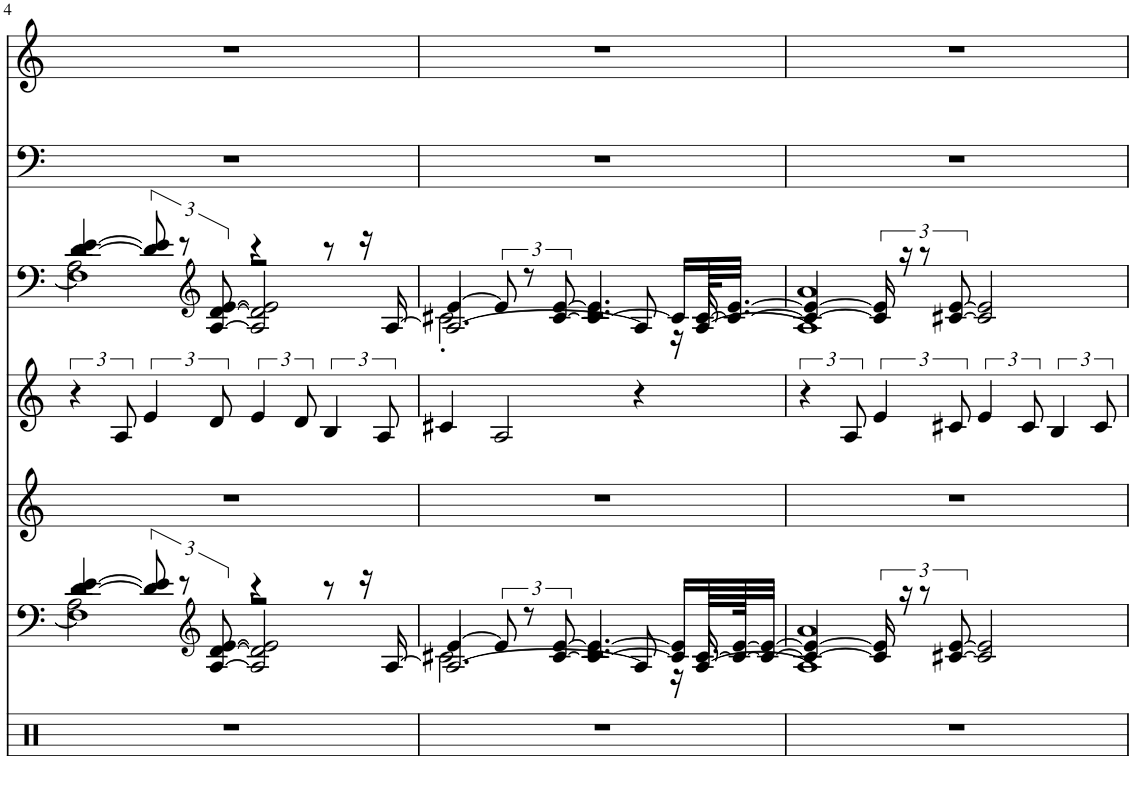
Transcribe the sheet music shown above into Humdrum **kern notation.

**kern	**kern	**kern	**kern	**kern	**kern	**kern
*part7	*part6	*part5	*part4	*part3	*part2	*part1
*staff7	*staff6	*staff5	*staff4	*staff3	*staff2	*staff1
*I"Percussion	*I"Nylon Gtr.	*I"Perc. Organ	*I"Tenor Sax	*I"Steel Gtr.	*I"Fingered Bass	*I"Bright Piano, aud_mb1175
*	*	*	*I'T Sax	*	*	*I'Pno
!!LO:PB:g=z
*clefX	*clefF4	*clefG2	*clefG2	*clefF4	*clefF4	*clefG2
*	*	*	*Trd8c14	*	*	*
*k[]	*k[]	*k[]	*k[]	*k[]	*k[]	*k[]
*M4/4	*M4/4	*M4/4	*M4/4	*M4/4	*M4/4	*M4/4
=4	=4	=4	=4	=4	=4	=4
*	*^	*	*	*^	*	*
*	*	*^	*	*	*	*^	*	*
*	*	*	*^	*	*	*	*	*^	*	*
1r	[4d/ [4e/	2A\	2r	1F#]	1r	6r	[4d/ [4e/	2A\	2r	1F#]	1r	1r
.	.	.	.	.	.	12A/	.	.	.	.	.	.
.	12d/] 12e/]	.	.	.	.	6e/	12d/] 12e/]	.	.	.	.	.
.	12r	.	.	.	.	.	12r	.	.	.	.	.
*	*clefG2	*	*	*	*	*	*clefG2	*	*	*	*	*
.	[12A/ [12d/ [12e/	.	.	.	.	12d/	[12A/ [12d/ [12e/	.	.	.	.	.
.	2A/] 2d/] 2e/]	2r	4r	.	.	6e/	2A/] 2d/] 2e/]	2r	4r	.	.	.
.	.	.	.	.	.	12d/	.	.	.	.	.	.
.	.	.	8r	.	.	6B/	.	.	8r	.	.	.
.	.	.	16r	.	.	.	.	.	16r	.	.	.
.	.	.	.	.	.	12A/	.	.	.	.	.	.
.	.	.	[16A/	.	.	.	.	.	[16A/	.	.	.
*	*	*	*v	*v	*	*	*	*	*v	*v	*	*
=5	=5	=5	=5	=5	=5	=5	=5	=5	=5	=5
1r	[4e/	2c#X\	2.A/_	1r	4c#X/	[4e/	2c#X'\	2.A/_	1r	1r
.	12e/]	.	.	.	2A/	12e/]	.	.	.	.
.	12r	.	.	.	.	12r	.	.	.	.
.	[12c#/ [12e/	.	.	.	.	[12c#/ [12e/	.	.	.	.
.	4.c#/_ 4.e/_	2r	.	.	.	4.c#/_ 4.e/]	2r	.	.	.
.	.	.	8A/]	.	4r	.	.	8A/]	.	.
.	16c#/] 16e/]LL	.	16r	.	.	16c#/LL]	.	16r	.	.
.	[64.c#/LL	.	[16A/	.	.	[64c#/KL	.	[16A/	.	.
.	.	.	.	.	.	32.c#/_ [32.e/JJJ	.	.	.	.
.	128c#/_ [128e/JK	.	.	.	.	.	.	.	.	.
.	32c#/_ 32e/_JJJ	.	.	.	.	.	.	.	.	.
=6	=6	=6	=6	=6	=6	=6	=6	=6	=6	=6
1r	4c#/_ 4e/_	1a	1A]	1r	6r	4c#/_ 4e/_	1a	1A]	1r	1r
.	.	.	.	.	12A/	.	.	.	.	.
.	24c#/] 24e/]	.	.	.	6e/	24c#/] 24e/]	.	.	.	.
.	24r	.	.	.	.	24r	.	.	.	.
.	12r	.	.	.	.	12r	.	.	.	.
.	[12c#X/ [12e/	.	.	.	12c#X/	[12c#X/ [12e/	.	.	.	.
.	2c#/] 2e/]	.	.	.	6e/	2c#/] 2e/]	.	.	.	.
.	.	.	.	.	12c#/	.	.	.	.	.
.	.	.	.	.	6B/	.	.	.	.	.
.	.	.	.	.	12c#/	.	.	.	.	.
*	*v	*v	*v	*	*	*v	*v	*v	*	*
=	=	=	=	=	=	=
*-	*-	*-	*-	*-	*-	*-
